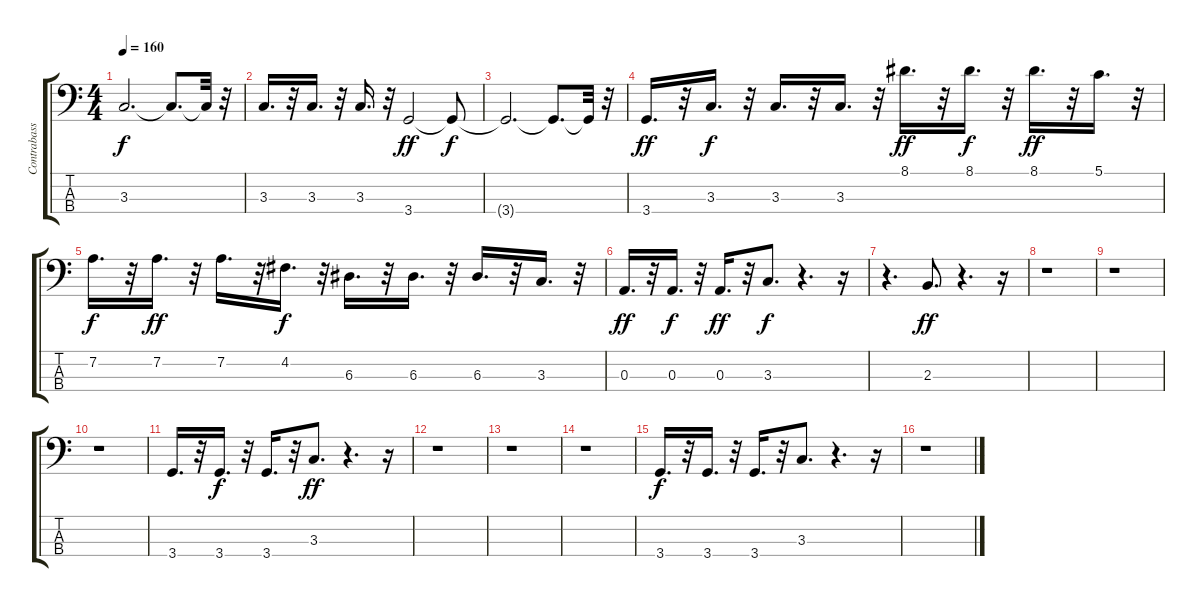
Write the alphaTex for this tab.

\track ("Contrabass" "Contrabass") {instrument contrabass}
\staff {score tabs}
\tuning (G2 D2 A1 E1) {hide}
\ts (4 4)
\tempo 160
\clef f4
\ks c
3.3{t}.2{d dy f} 3.3{t}.8{d} 3.3{t}.32 r.32 |
3.3.16{d} r.32 3.3.16{d} r.32 3.3.16{d} r.32 3.4.2{dy ff} 3.4{t}.8{dy f} |
3.4{t}.2{d} 3.4{t}.8{d} 3.4{t}.32 r.32 |
3.4.16{d dy ff} r.32 3.3.16{d dy f} r.32 3.3.16{d} r.32 3.3.16{d} r.32 8.1.16{d dy ff} r.32 8.1.16{d dy f} r.32 8.1.16{d dy ff} r.32 5.1.16{d} r.32 |
7.2.16{d dy f} r.32 7.2.16{d dy ff} r.32 7.2.16{d} r.32 4.2.16{d dy f} r.32 6.3.16{d} r.32 6.3.16{d} r.32 6.3.16{d} r.32 3.3.16{d} r.32 |
0.3.16{d dy ff} r.32 0.3.16{d dy f} r.32 0.3.16{d dy ff} r.32 3.3.8{d dy f} r.4{d} r.16 |
r.4{d} 2.3.8{d dy ff} r.4{d} r.16 |
r.1 |
r.1 |
r.1 |
3.4.16{d} r.32 3.4.16{d dy f} r.32 3.4.16{d} r.32 3.3.8{d dy ff} r.4{d} r.16 |
r.1 |
r.1 |
r.1 |
3.4.16{d dy f} r.32 3.4.16{d} r.32 3.4.16{d} r.32 3.3.8{d} r.4{d} r.16 |
r.1
